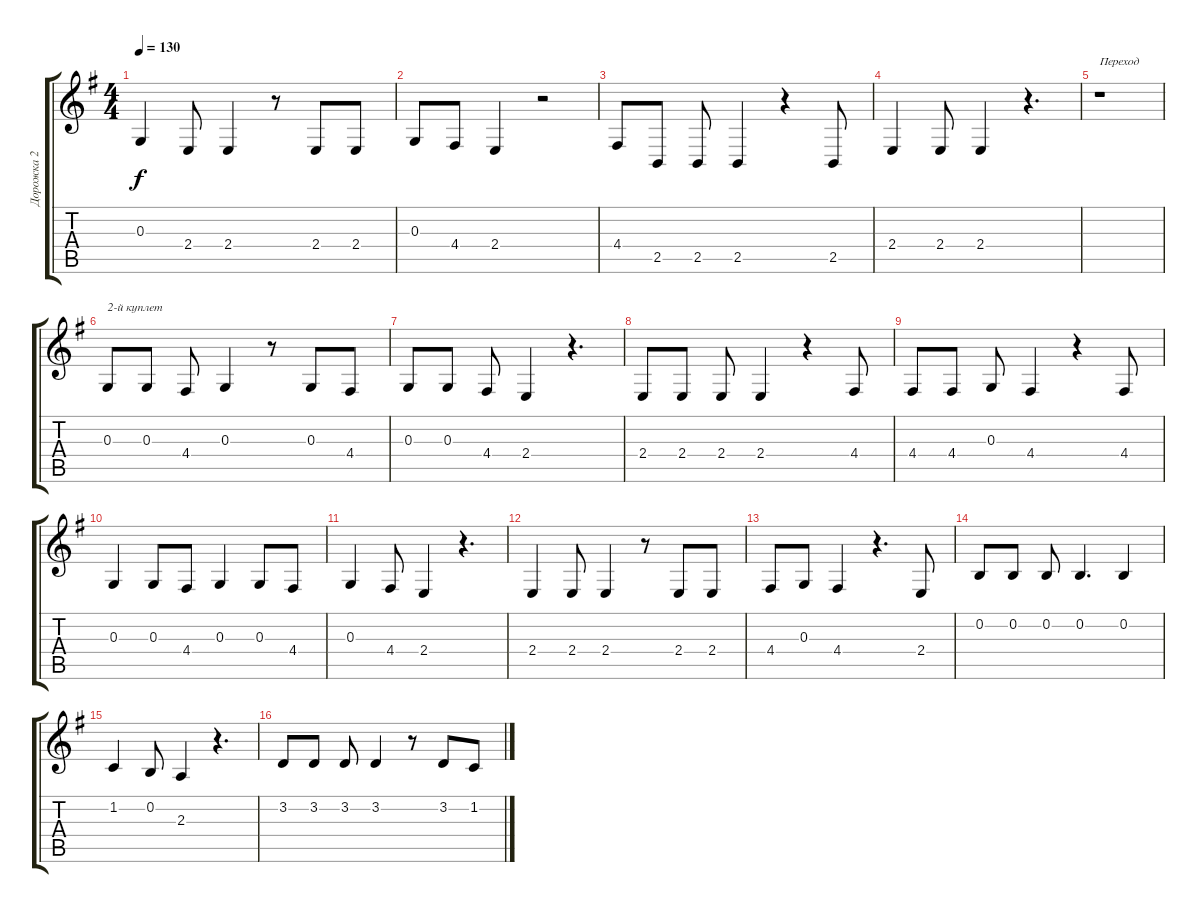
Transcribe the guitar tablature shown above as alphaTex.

\track ("Дорожка 2" "Дорожка 2") {instrument oboe}
\staff {score tabs}
\tuning (E4 B3 G3 D3 A2 E2) {hide}
\ts (4 4)
\tempo 130
\clef g2
\ks eminor
0.3.4{dy f} 2.4.8 2.4.4 r.8 2.4.8 2.4.8 |
0.3.8 4.4.8 2.4.4 r.2 |
4.4.8 2.5.8 2.5.8 2.5.4 r.4 2.5.8 |
2.4.4 2.4.8 2.4.4 r.4{d} |
r.1{txt "Переход"} |
0.3.8{txt "2-й куплет"} 0.3.8 4.4.8 0.3.4 r.8 0.3.8 4.4.8 |
0.3.8 0.3.8 4.4.8 2.4.4 r.4{d} |
2.4.8 2.4.8 2.4.8 2.4.4 r.4 4.4.8 |
4.4.8 4.4.8 0.3.8 4.4.4 r.4 4.4.8 |
0.3.4 0.3.8 4.4.8 0.3.4 0.3.8 4.4.8 |
0.3.4 4.4.8 2.4.4 r.4{d} |
2.4.4 2.4.8 2.4.4 r.8 2.4.8 2.4.8 |
4.4.8 0.3.8 4.4.4 r.4{d} 2.4.8 |
0.2.8 0.2.8 0.2.8 0.2.4{d} 0.2.4 |
1.2.4 0.2.8 2.3.4 r.4{d} |
3.2.8 3.2.8 3.2.8 3.2.4 r.8 3.2.8 1.2.8
